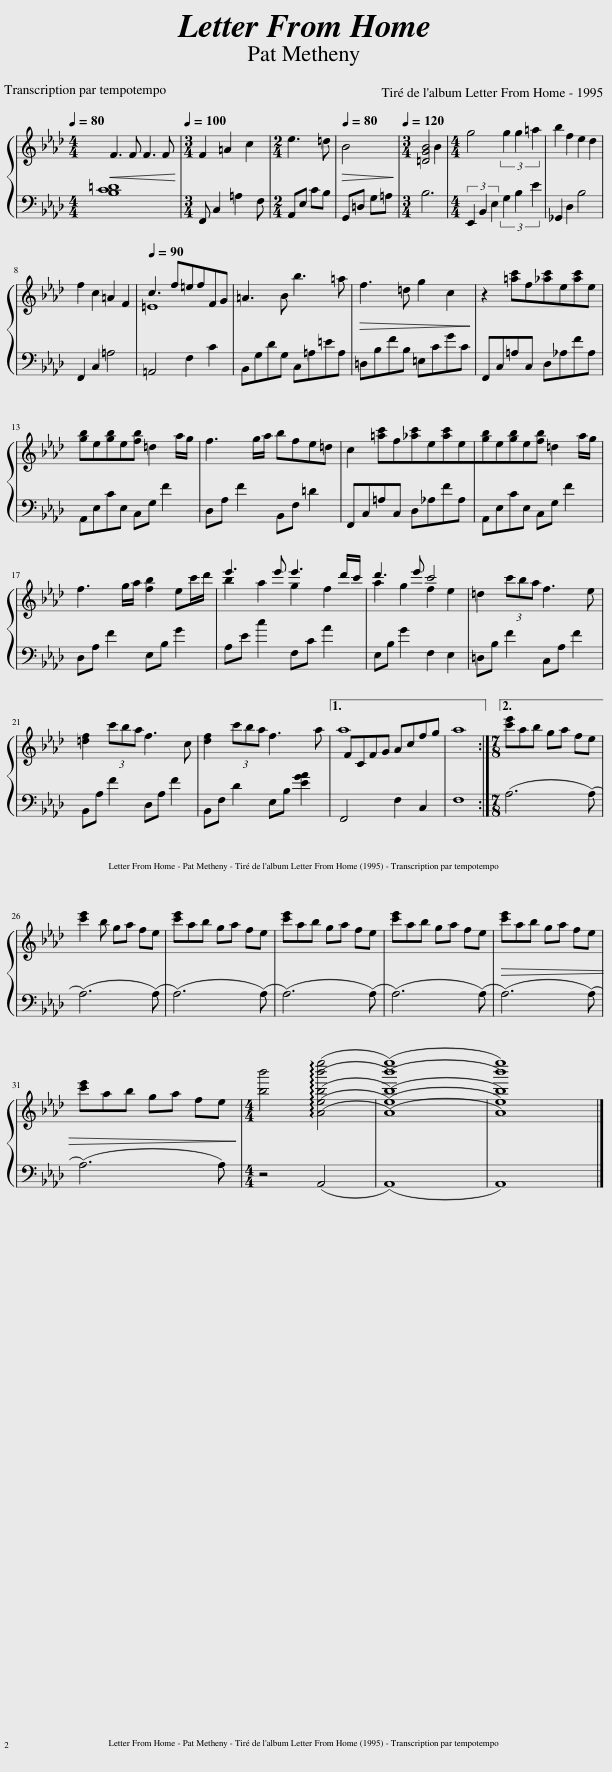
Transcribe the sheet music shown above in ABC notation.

X:1
%%score { ( 1 3 ) | 2 }
L:1/8
Q:1/4=80
M:4/4
I:linebreak $
K:Ab
V:1 treble
V:3 treble
V:2 bass
V:1
!<(! F3 F F3 F!<)! |[M:3/4][Q:1/4=100] F2 =A2 c2 |[M:2/4] e3 =d |[Q:1/4=80]!>(! B4!>)! |[M:3/4][Q:1/4=120] [=DGB]4 B2 | %5
[M:4/4] g4 (3g2 g2 =a2 |[Q:1/4=160] b2 f2 e2 d2 |$ f2 c2 =A2 F2 |[Q:1/4=90] c3 f=efFG | =A3 B b3 =a | %10
[Q:1/4=80]!>(! f3[Q:1/4=70] =d[Q:1/4=60] g2 c2!>)! |[Q:1/4=90] z2 [=ac']f[_ac']e[ac']e |$ [gb]e[gb]e[fb] =d2 a/g/ | f3 g/a/ bfe=d | c2 [=ac']f[_ac']e[ac']e | %15
[gb]e[gb]e[fb] =d2 a/g/ |$ f3 g/a/ [fb]2 ec'/d'/ | e'3 e' e'3 d'/c'/ | d'3 e' c'4 | =d2 (3c'ba f3 e |$ %20
 [=df]2 (3c'ba f3 c | [df]2 (3c'ba f3 a |1 FCFG Acfg | a8 :|2[M:7/8] [c'e']ab ga fe ||$ %25
 [c'e']2 b ga fe | [c'e']ab ga fe | [c'e']ab ga fe | [c'e']ab ga fe |[Q:1/4=90]!>(! [c'e']a[Q:1/4=85]b g[Q:1/4=80]a f[Q:1/4=75]e |$ %30
 [c'e'][Q:1/4=70]ab[Q:1/4=65] ga[Q:1/4=60] fe!>)! |[M:4/4] [bb']4 (((((!arpeggio![Aebb'e'']4 | ((((([Aebb'e'']8))))) | [Aebb'e'']8))))) |] %34
V:2
 [B,C=D]8 |[M:3/4] F,, C,2 =A,2 F, |[M:2/4] A,,E, CB, | G,,=D, G,=A, |[M:3/4] B,6 | %5
[M:4/4] (3E,,2 B,,2 E,2 (3G,2 B,2 E2 | _G,,2 D,2 B,4 |$ F,,2 C,2 =A,4 | =A,,4 F,2 C2 | B,,G,DG, C,=A,=EA, | %10
 =D,B,FB, =E,CGC | F,,C,=A,C, D,_A,FA, |$ A,,E,CE, C,G, F2 | D,A, F2 B,,F, =D2 | F,,C,=A,C, D,_A,FA, | %15
 A,,E,CE, C,G, F2 |$ D,A, F2 E,B, G2 | A,E c2 F,C A2 | E,B, G2 F,2 E,2 | =D,B, F2 C,A, F2 |$ %20
 B,,A, F2 D,A, F2 | B,,F, D2 E,B, [EGA]2 |1 F,,4 F,2 C,2 | F,8 :|2[M:7/8] (A,6 (A,) ||$ %25
 (A,6) (A,) | (A,6) (A,) | (A,6) (A,) | (A,6) (A,) | (A,6) (A,) |$ %30
 (A,6) A,) |[M:4/4] z4 (A,,4 | (A,,8) | A,,8) |] %34
V:3
 x8 |[M:3/4] x6 |[M:2/4] x4 | x4 |[M:3/4] x6 | %5
[M:4/4] x8 | x8 |$ x8 | =E8 | x8 | %10
 x8 | x8 |$ x8 | x8 | x8 | %15
 x8 |$ x8 | b2 a2 g2 f2 | a2 g2 f2 e2 | x8 |$ %20
 x8 | x8 |1 a8 | x8 :|2[M:7/8] x7 ||$ %25
 x7 | x7 | x7 | x7 | x7 |$ %30
 x7 |[M:4/4] x8 | x8 | x8 |] %34
